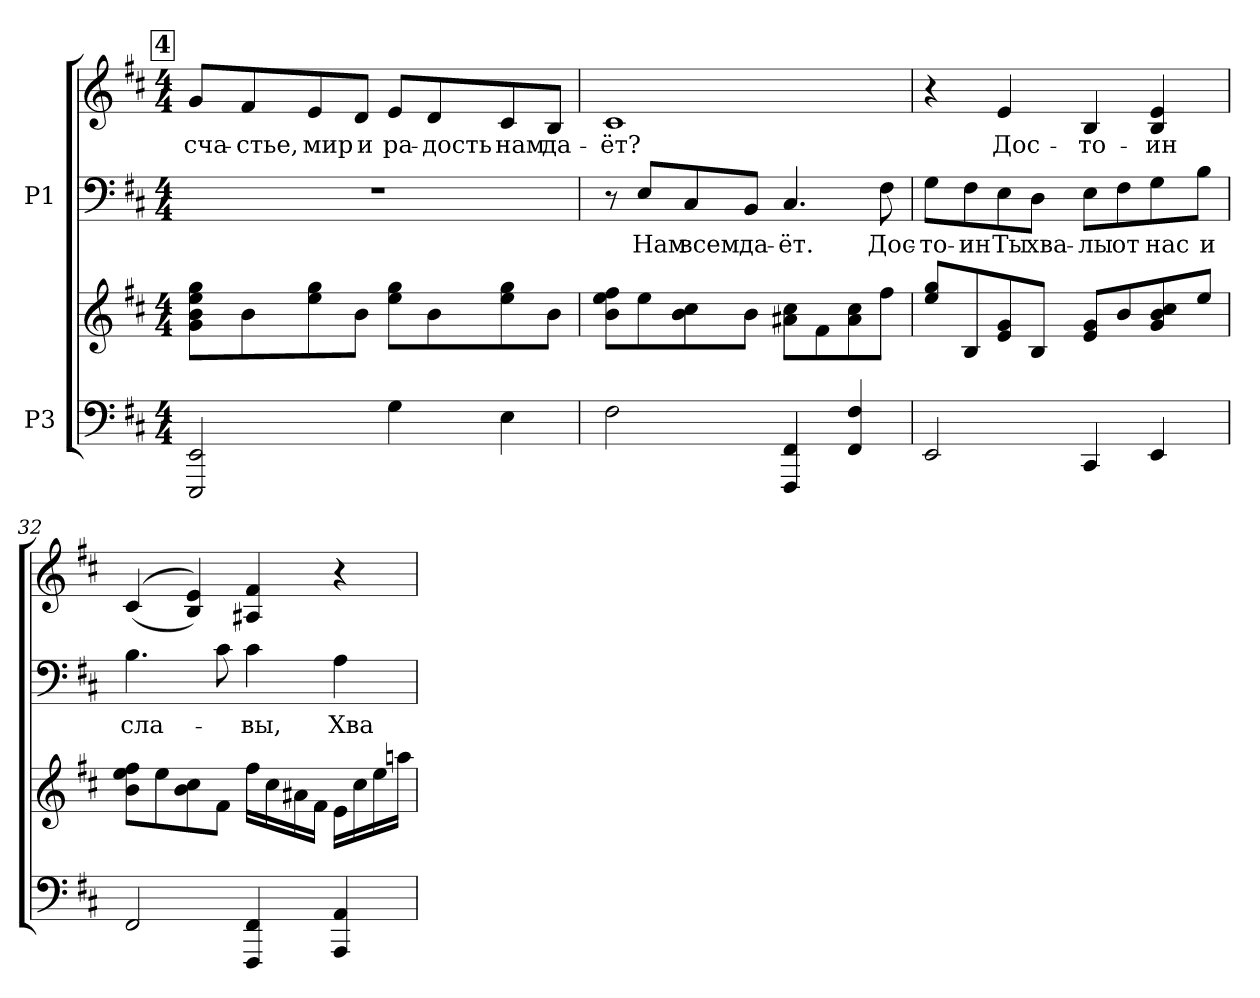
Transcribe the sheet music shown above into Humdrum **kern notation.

**kern	**kern	**kern	**text	**kern	**text
*part2	*part2	*part1	*part1	*part1	*part1
*staff4	*staff3	*staff2	*staff2	*staff1	*staff1
*I"P3	*	*I"P1	*	*	*
*clefF4	*clefG2	*clefF4	*	*clefG2	*
*k[f#c#]	*k[f#c#]	*k[f#c#]	*	*k[f#c#]	*
*b:	*b:	*b:	*	*b:	*
*M4/4	*M4/4	*M4/4	*	*M4/4	*
!!LO:REH:place=s1:color=#000000:enc=box:fs=14.5719:t=4
=29	=29	=29	=29	=29	=29
!	!	!	!	!	!LO:LY:b:color=#000000
2EEEi/ 2EEi	8gi\ 8bi 8eei 8ggiL	1r	.	8gi/L	сча-
!	!	!	!	!	!LO:LY:b:color=#000000
.	8bi\	.	.	8f#i/	-стье,
!	!	!	!	!	!LO:LY:b:color=#000000
.	8eei\ 8ggi	.	.	8ei/	мир
!	!	!	!	!	!LO:LY:b:color=#000000
.	8bi\J	.	.	8di/J	и
!	!	!	!	!	!LO:LY:b:color=#000000
4Gi\	8eei\ 8ggiL	.	.	8ei/L	ра-
!	!	!	!	!	!LO:LY:b:color=#000000
.	8bi\	.	.	8di/	-дость
!	!	!	!	!	!LO:LY:b:color=#000000
4Ei\	8eei\ 8ggi	.	.	8c#i/	нам
!	!	!	!	!	!LO:LY:b:color=#000000
.	8bi\J	.	.	8Bi/J	да-
!!LO:LB:g=z
=30	=30	=30	=30	=30	=30
!	!	!	!	!	!LO:LY:b:color=#000000
2F#i\	8bi\ 8eei 8ff#iL	8r	.	1c#i	-ёт?
!	!	!	!LO:LY:a:color=#000000	!	!
.	8eei\	8Ei/L	Нам	.	.
!	!	!	!LO:LY:a:color=#000000	!	!
.	8bi\ 8cc#i	8C#i/	всем	.	.
!	!	!	!LO:LY:a:color=#000000	!	!
.	8bi\J	8BBi/J	да-	.	.
!	!	!	!LO:LY:a:color=#000000	!	!
4FFF#i/ 4FF#i	8a#Xi\ 8cc#iL	4.C#i/	-ёт.	.	.
.	8f#i\	.	.	.	.
4FF#i/ 4F#i	8a#i\ 8cc#i	.	.	.	.
!	!	!	!LO:LY:a:color=#000000	!	!
.	8ff#i\J	8F#i\	Дос-	.	.
=31	=31	=31	=31	=31	=31
!	!	!	!LO:LY:a:color=#000000	!	!
2EEi/	8eei/ 8ggiL	8Gi\L	-то-	4r	.
!	!	!	!LO:LY:a:color=#000000	!	!
.	8Bi/	8F#i\	-ин	.	.
!	!	!	!LO:LY:a:color=#000000	!	!
!	!	!	!	!	!LO:LY:b:color=#000000
.	8ei/ 8gi	8Ei\	Ты	4ei/	Дос-
!	!	!	!LO:LY:a:color=#000000	!	!
.	8Bi/J	8Di\J	хва-	.	.
!	!	!	!LO:LY:a:color=#000000	!	!
!	!	!	!	!	!LO:LY:b:color=#000000
4CC#i/	8ei/ 8giL	8Ei\L	-лы	4Bi/	-то-
!	!	!	!LO:LY:a:color=#000000	!	!
.	8bi/	8F#i\	от	.	.
!	!	!	!LO:LY:a:color=#000000	!	!
!	!	!	!	!	!LO:LY:b:color=#000000
4EEi/	8gi/ 8bi 8cc#i	8Gi\	нас	4Bi/ 4ei	-ин
!	!	!	!LO:LY:a:color=#000000	!	!
.	8eei/J	8Bi\J	и	.	.
=32	=32	=32	=32	=32	=32
!	!	!	!LO:LY:a:color=#000000	!	!
2FF#i/	8bi\ 8eei 8ff#iL	4.Bi\	сла-	((4c#i/	.
.	8eei\	.	.	.	.
.	8bi\ 8cc#i	.	.	4Bi/ 4ei))	.
.	8f#i\J	8c#i\	.	.	.
!	!	!	!LO:LY:a:color=#000000	!	!
4FFF#i/ 4FF#i	16ff#i\LL	4c#i\	-вы,	4A#Xi/ 4f#i	.
.	16cc#i\	.	.	.	.
.	16a#Xi\	.	.	.	.
.	16f#i\JJ	.	.	.	.
!	!	!	!LO:LY:a:color=#000000	!	!
4AAAi/ 4AAi	16ei\LL	4Ai\	Хва-	4r	.
.	16cc#i\	.	.	.	.
.	16eei\	.	.	.	.
.	16aani\JJ	.	.	.	.
=	=	=	=	=	=
*-	*-	*-	*-	*-	*-
